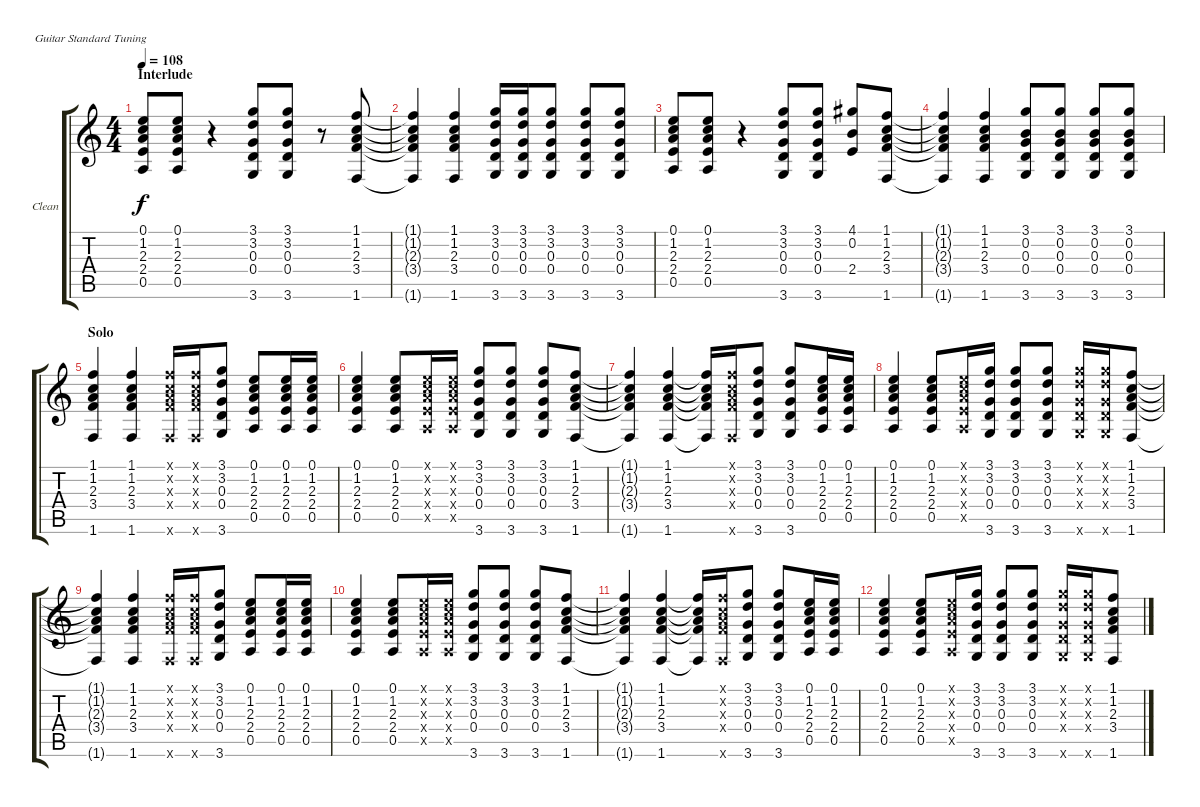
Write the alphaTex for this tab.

\defaultSystemsLayout 4
\bracketExtendMode groupsimilarinstruments
\firstSystemTrackNameOrientation horizontal
\otherSystemsTrackNameOrientation horizontal
\track ("Clean (GTR3)" "Clean") {instrument electricguitarclean}
\staff {score tabs}
\tuning (E4 B3 G3 D3 A2 E2)
\ts (4 4)
\section ("" "Interlude")
\tempo 108
\clef g2
\ks c
(0.5 2.4 2.3 1.2 0.1).8{dy f} (0.5 2.4 2.3 1.2 0.1).8 r.4 (3.6 0.4 0.3 3.2 3.1).8 (3.6 0.4 0.3 3.2 3.1).8 r.8 (1.6 3.4 2.3 1.2 1.1).8 |
(1.6{t} 3.4{t} 2.3{t} 1.2{t} 1.1{t}).4 (1.6 3.4 2.3 1.2 1.1).4 (3.6 0.4 0.3 3.2 3.1).16 (3.6 0.4 0.3 3.2 3.1).16 (3.6 0.4 0.3 3.2 3.1).8 (3.6 0.4 0.3 3.2 3.1).8 (3.6 0.4 0.3 3.2 3.1).8 |
(0.5 2.4 2.3 1.2 0.1).8 (0.5 2.4 2.3 1.2 0.1).8 r.4 (3.6 0.4 0.3 3.2 3.1).8 (3.6 0.4 0.3 3.2 3.1).8 (2.4 0.2 4.1).8 (1.6 3.4 2.3 1.2 1.1).8 |
(1.6{t} 3.4{t} 2.3{t} 1.2{t} 1.1{t}).4 (1.6 3.4 2.3 1.2 1.1).4 (3.6 0.4 0.3 0.2 3.1).8 (3.6 0.4 0.3 0.2 3.1).8 (3.6 0.4 0.3 0.2 3.1).8 (3.6 0.4 0.3 0.2 3.1).8 |
\section ("" "Solo")
(1.6 3.4 2.3 1.2 1.1).4 (1.6 3.4 2.3 1.2 1.1).4 (1.6{x} 3.4{x} 2.3{x} 1.2{x} 1.1{x}).16 (1.6{x} 3.4{x} 2.3{x} 1.2{x} 1.1{x}).16 (3.6 0.4 0.3 3.2 3.1).8 (0.5 2.4 2.3 1.2 0.1).8 (0.5 2.4 2.3 1.2 0.1).16 (0.5 2.4 2.3 1.2 0.1).16 |
(0.5 2.4 2.3 1.2 0.1).4 (0.5 2.4 2.3 1.2 0.1).8 (0.5{x} 2.4{x} 2.3{x} 1.2{x} 0.1{x}).16 (0.5{x} 2.4{x} 2.3{x} 1.2{x} 0.1{x}).16 (3.6 0.4 0.3 3.2 3.1).8 (3.6 0.4 0.3 3.2 3.1).8 (3.6 0.4 0.3 3.2 3.1).8 (1.6 3.4 2.3 1.2 1.1).8 |
(1.6{t} 3.4{t} 2.3{t} 1.2{t} 1.1{t}).4 (1.6 3.4 2.3 1.2 1.1).4 (1.6{t} 3.4{t} 2.3{t} 1.2{t} 1.1{t}).16 (1.6{x} 3.4{x} 2.3{x} 1.2{x} 1.1{x}).16 (3.6 0.4 0.3 3.2 3.1).8 (3.6 0.4 0.3 3.2 3.1).8 (0.5 2.4 2.3 1.2 0.1).16 (0.5 2.4 2.3 1.2 0.1).16 |
(0.5 2.4 2.3 1.2 0.1).4 (0.5 2.4 2.3 1.2 0.1).8 (0.5{x} 2.4{x} 2.3{x} 1.2{x} 0.1{x}).16 (3.6 0.4 0.3 3.2 3.1).16 (3.6 0.4 0.3 3.2 3.1).8 (3.6 0.4 0.3 3.2 3.1).8 (3.6{x} 0.4{x} 0.3{x} 3.2{x} 3.1{x}).16 (3.6{x} 0.4{x} 0.3{x} 3.2{x} 3.1{x}).16 (1.6 3.4 2.3 1.2 1.1).8 |
(1.6{t} 3.4{t} 2.3{t} 1.2{t} 1.1{t}).4 (1.6 3.4 2.3 1.2 1.1).4 (1.6{x} 3.4{x} 2.3{x} 1.2{x} 1.1{x}).16 (1.6{x} 3.4{x} 2.3{x} 1.2{x} 1.1{x}).16 (3.6 0.4 0.3 3.2 3.1).8 (0.5 2.4 2.3 1.2 0.1).8 (0.5 2.4 2.3 1.2 0.1).16 (0.5 2.4 2.3 1.2 0.1).16 |
(0.5 2.4 2.3 1.2 0.1).4 (0.5 2.4 2.3 1.2 0.1).8 (0.5{x} 2.4{x} 2.3{x} 1.2{x} 0.1{x}).16 (0.5{x} 2.4{x} 2.3{x} 1.2{x} 0.1{x}).16 (3.6 0.4 0.3 3.2 3.1).8 (3.6 0.4 0.3 3.2 3.1).8 (3.6 0.4 0.3 3.2 3.1).8 (1.6 3.4 2.3 1.2 1.1).8 |
(1.6{t} 3.4{t} 2.3{t} 1.2{t} 1.1{t}).4 (1.6 3.4 2.3 1.2 1.1).4 (1.6{t} 3.4{t} 2.3{t} 1.2{t} 1.1{t}).16 (1.6{x} 3.4{x} 2.3{x} 1.2{x} 1.1{x}).16 (3.6 0.4 0.3 3.2 3.1).8 (3.6 0.4 0.3 3.2 3.1).8 (0.5 2.4 2.3 1.2 0.1).16 (0.5 2.4 2.3 1.2 0.1).16 |
(0.5 2.4 2.3 1.2 0.1).4 (0.5 2.4 2.3 1.2 0.1).8 (0.5{x} 2.4{x} 2.3{x} 1.2{x} 0.1{x}).16 (3.6 0.4 0.3 3.2 3.1).16 (3.6 0.4 0.3 3.2 3.1).8 (3.6 0.4 0.3 3.2 3.1).8 (3.6{x} 0.4{x} 0.3{x} 3.2{x} 3.1{x}).16 (3.6{x} 0.4{x} 0.3{x} 3.2{x} 3.1{x}).16 (1.6 3.4 2.3 1.2 1.1).8
